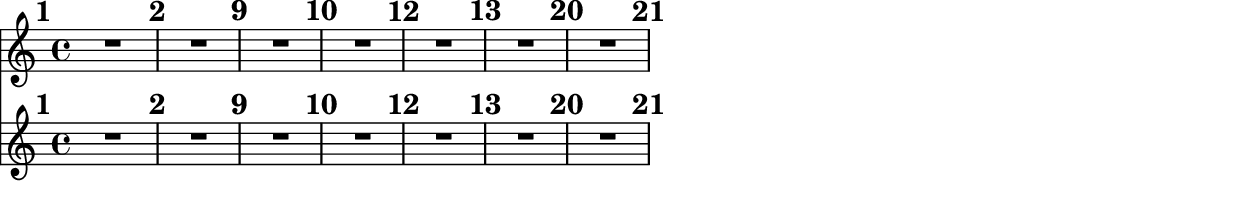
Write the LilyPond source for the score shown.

%% Generated by lilypond-book
%% Options: [exampleindent=10.16\mm,indent=0\mm,line-width=160\mm,paper-height=845.047\pt,paper-width=597.508\pt,papersize='(cons (* 597.508 pt) (* 845.047 pt))]
\include "lilypond-book-preamble.ly"


% ****************************************************************
% Start cut-&-pastable-section
% ****************************************************************

#(ly:set-option 'eps-box-padding 3.000000)



\paper {
  #(set-paper-size '(cons (* 597.508 pt) (* 845.047 pt)))
  indent = 0\mm
  line-width = 160\mm
  % offset the left padding, also add 1mm as lilypond creates cropped
  % images with a little space on the right
  line-width = #(- line-width (* mm  3.000000) (* mm 1))
}

\layout {
  
}




% ****************************************************************
% ly snippet:
% ****************************************************************
\sourcefilename "/lilypond-2.27.0/input/regression/mark-tracking-sequence.ly"
\sourcefileline 0
\version "2.23.6"
#(ly:set-option 'warning-as-error #t)

\header {
  texidoc = "The @code{Mark_@/tracking_@/translator} manages one
rehearsal-mark sequence for (potentially) many
@code{Mark_@/engravers}.  The expected marks on both staves are these:
1, 2, 9, 10, 12, 13, 20,@tie{}21."
}

\layout {
  \context {
    \Score
    \remove "Mark_engraver"
    rehearsalMarkFormatter = #format-mark-numbers
  }
  \context {
    \Staff
    \consists "Mark_engraver"
  }
}

md = \mark \default
twenty = \set Score.rehearsalMark = 20

<<
  \new Staff { \md R1     R \md     R     R \mark 12 R     R \md     R \md }
  \new Staff {     R1 \md R \mark 9 R \md R \md      R \md R \twenty R \md }
>>



% ****************************************************************
% end ly snippet
% ****************************************************************
